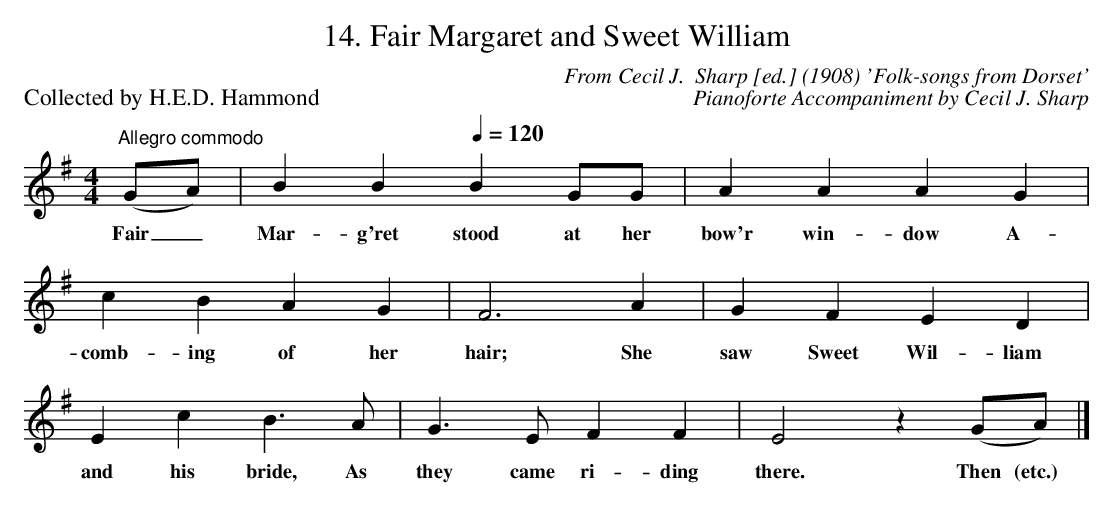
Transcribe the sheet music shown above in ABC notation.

X:1
T:14. Fair Margaret and Sweet William
C:From Cecil J.  Sharp [ed.] (1908) 'Folk-songs from Dorset'
P:Collected by H.E.D. Hammond
C:Pianoforte Accompaniment by Cecil J. Sharp
L:1/4
M:4/4
K:Em
"^Allegro commodo" (G/A/) | B B[Q:1/4=120] B G/G/ | A A A G |$ c B A G | F3 A | G F E D |$
w: Fair _|Mar- g'ret stood at her|bow'r win- dow A-|comb- ing of her|hair; She|saw Sweet Wil- liam|
E c B3/2 A/ | G3/2 E/ F F | E2 z (G/A/) |]
w: and his bride, As|they came ri- ding|there. Then (etc.)|
